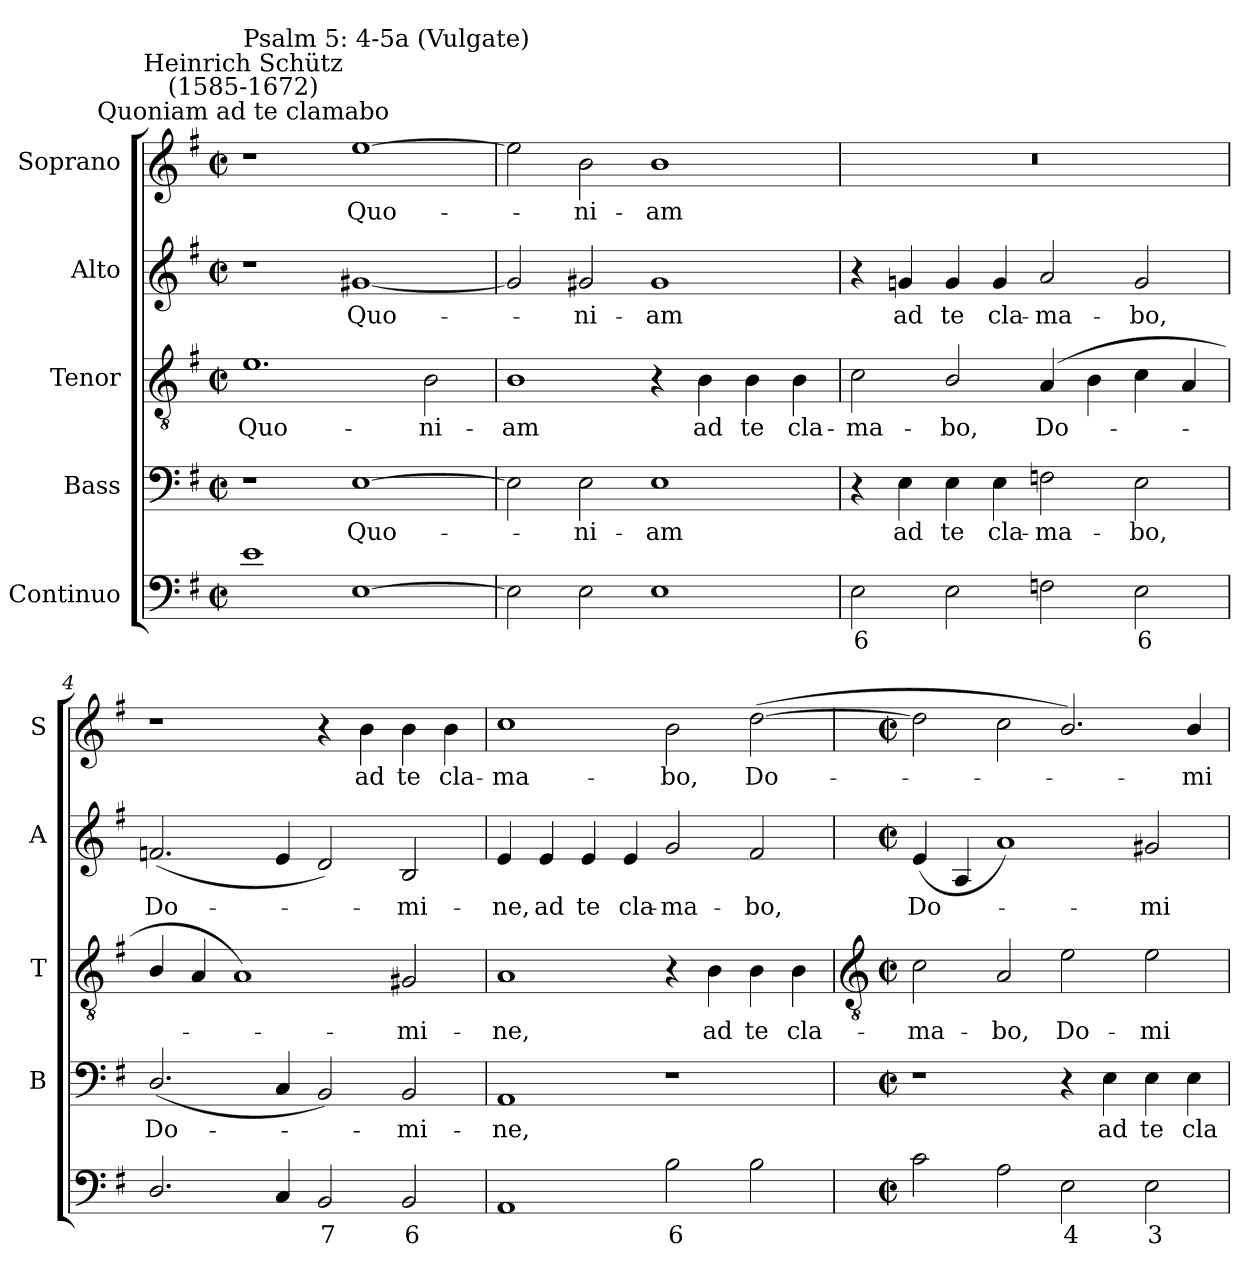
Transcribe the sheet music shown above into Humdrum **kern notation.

**kern	**text	**kern	**text	**kern	**text	**kern	**text	**kern	**text
*part5	*part5	*part4	*part4	*part3	*part3	*part2	*part2	*part1	*part1
*staff5	*staff5	*staff4	*staff4	*staff3	*staff3	*staff2	*staff2	*staff1	*staff1
*I"Continuo	*	*I"Bass	*	*I"Tenor	*	*I"Alto	*	*I"Soprano	*
*	*	*I'B	*	*I'T	*	*I'A	*	*I'S	*
*clefF4	*	*clefF4	*	*clefGv2	*	*clefG2	*	*clefG2	*
*k[f#]	*	*k[f#]	*	*k[f#]	*	*k[f#]	*	*k[f#]	*
*G:	*	*G:	*	*G:	*	*G:	*	*G:	*
*M4/2	*	*M4/2	*	*M4/2	*	*M4/2	*	*M4/2	*
*met(c|)	*	*met(c|)	*	*met(c|)	*	*met(c|)	*	*met(c|)	*
=1	=1	=1	=1	=1	=1	=1	=1	=1	=1
!	!	!	!	!	!	!	!	!LO:TX:a:cj:t=Quoniam ad te clamabo	!
!	!	!	!	!	!	!	!	!LO:TX:a:cj:t=Heinrich Schütz\n(1585-1672)	!
!	!	!	!	!	!	!	!	!LO:TX:a:t=Psalm 5&colon; 4-5a (Vulgate)	!
!	!	!	!	!	!LO:LY:b	!	!	!	!
1e	.	1r	.	1.e	Quo-	1r	.	1r	.
!	!	!	!LO:LY:b	!	!	!	!LO:LY:b	!	!LO:LY:b
[1E	.	[1E	Quo-	.	.	[1g#X	Quo-	[1ee	Quo-
!	!	!	!	!	!LO:LY:b	!	!	!	!
.	.	.	.	2B	-ni-	.	.	.	.
=2	=2	=2	=2	=2	=2	=2	=2	=2	=2
!	!	!	!	!	!LO:LY:b	!	!	!	!
2E]	.	2E]	.	1B	-am	2g#]	.	2ee]	.
!	!	!	!LO:LY:b	!	!	!	!LO:LY:b	!	!LO:LY:b
2E	.	2E	ni-	.	.	2g#	ni-	2b	ni-
!	!	!	!LO:LY:b	!	!	!	!LO:LY:b	!	!LO:LY:b
1E	.	1E	-am	4r	.	1g#	-am	1b	-am
!	!	!	!	!	!LO:LY:b	!	!	!	!
.	.	.	.	4B	ad	.	.	.	.
!	!	!	!	!	!LO:LY:b	!	!	!	!
.	.	.	.	4B	te	.	.	.	.
!	!	!	!	!	!LO:LY:b	!	!	!	!
.	.	.	.	4B	cla-	.	.	.	.
=3	=3	=3	=3	=3	=3	=3	=3	=3	=3
!	!LO:LY:b	!	!	!	!LO:LY:b	!	!	!	!
2E	6	4r	.	2c	-ma-	4r	.	0r	.
!	!	!	!LO:LY:b	!	!	!	!LO:LY:b	!	!
.	.	4E	ad	.	.	4gn	ad	.	.
!	!	!	!LO:LY:b	!	!LO:LY:b	!	!LO:LY:b	!	!
2E	.	4E	te	2B/	-bo,	4g	te	.	.
!	!	!	!LO:LY:b	!	!	!	!LO:LY:b	!	!
.	.	4E	cla-	.	.	4g	cla-	.	.
!	!	!	!LO:LY:b	!	!LO:LY:b	!	!LO:LY:b	!	!
2Fn	.	2Fn	-ma-	(<4A	Do-	2a	-ma-	.	.
.	.	.	.	4B	.	.	.	.	.
!	!LO:LY:b	!	!LO:LY:b	!	!	!	!LO:LY:b	!	!
2E	6	2E	-bo,	4c	.	2g	-bo,	.	.
.	.	.	.	4A	.	.	.	.	.
=4	=4	=4	=4	=4	=4	=4	=4	=4	=4
!	!	!	!LO:LY:b	!	!	!	!LO:LY:b	!	!
2.D/	.	(<2.D/	Do-	4B/	.	(<2.fn	Do-	1r	.
.	.	.	.	4A	.	.	.	.	.
.	.	.	.	1A)	.	.	.	.	.
4C	.	4C	.	.	.	4e	.	.	.
!	!LO:LY:b	!	!	!	!	!	!	!	!
2BB	7	2BB)	.	.	.	2d)	.	4r	.
!	!	!	!	!	!	!	!	!	!LO:LY:b
.	.	.	.	.	.	.	.	4b	ad
!	!LO:LY:b	!	!LO:LY:b	!	!LO:LY:b	!	!LO:LY:b	!	!LO:LY:b
2BB	6	2BB	mi-	2G#X	mi-	2B	mi-	4b	te
!	!	!	!	!	!	!	!	!	!LO:LY:b
.	.	.	.	.	.	.	.	4b	cla-
=5	=5	=5	=5	=5	=5	=5	=5	=5	=5
!	!	!	!LO:LY:b	!	!LO:LY:b	!	!LO:LY:b	!	!LO:LY:b
1AA	.	1AA	-ne,	1A	-ne,	4e	-ne,	1cc	-ma-
!	!	!	!	!	!	!	!LO:LY:b	!	!
.	.	.	.	.	.	4e	ad	.	.
!	!	!	!	!	!	!	!LO:LY:b	!	!
.	.	.	.	.	.	4e	te	.	.
!	!	!	!	!	!	!	!LO:LY:b	!	!
.	.	.	.	.	.	4e	cla-	.	.
!	!LO:LY:b	!	!	!	!	!	!LO:LY:b	!	!LO:LY:b
2B	6	1r	.	4r	.	2g	-ma-	2b	-bo,
!	!	!	!	!	!LO:LY:b	!	!	!	!
.	.	.	.	4B	ad	.	.	.	.
!	!	!	!	!	!LO:LY:b	!	!LO:LY:b	!	!LO:LY:b
2B	.	.	.	4B	te	2f#	-bo,	(>[2dd	Do-
!	!	!	!	!	!LO:LY:b	!	!	!	!
.	.	.	.	4B	cla-	.	.	.	.
!!LO:LB:g=z
=6	=6	=6	=6	=6	=6	=6	=6	=6	=6
*	*	*	*	*clefGv2	*	*	*	*	*
*M4/2	*	*M4/2	*	*M4/2	*	*M4/2	*	*M4/2	*
*met(c|)	*	*met(c|)	*	*met(c|)	*	*met(c|)	*	*met(c|)	*
!	!	!	!	!	!LO:LY:b	!	!LO:LY:b	!	!
2c	.	1r	.	2c	-ma-	(<4e	Do-	2dd]	.
.	.	.	.	.	.	4A	.	.	.
!	!	!	!	!	!LO:LY:b	!	!	!	!
2A	.	.	.	2A	-bo,	1a)	.	2cc	.
!	!LO:LY:b	!	!	!	!LO:LY:b	!	!	!	!
2E	4	4r	.	2e	Do-	.	.	2.b/)	.
!	!	!	!LO:LY:b	!	!	!	!	!	!
.	.	4E	ad	.	.	.	.	.	.
!	!LO:LY:b	!	!LO:LY:b	!	!LO:LY:b	!	!LO:LY:b	!	!
2E	3	4E	te	2e	-mi-	2g#X	mi-	.	.
!	!	!	!LO:LY:b	!	!	!	!	!	!LO:LY:b
.	.	4E	cla-	.	.	.	.	4b/	mi-
=	=	=	=	=	=	=	=	=	=
*-	*-	*-	*-	*-	*-	*-	*-	*-	*-
